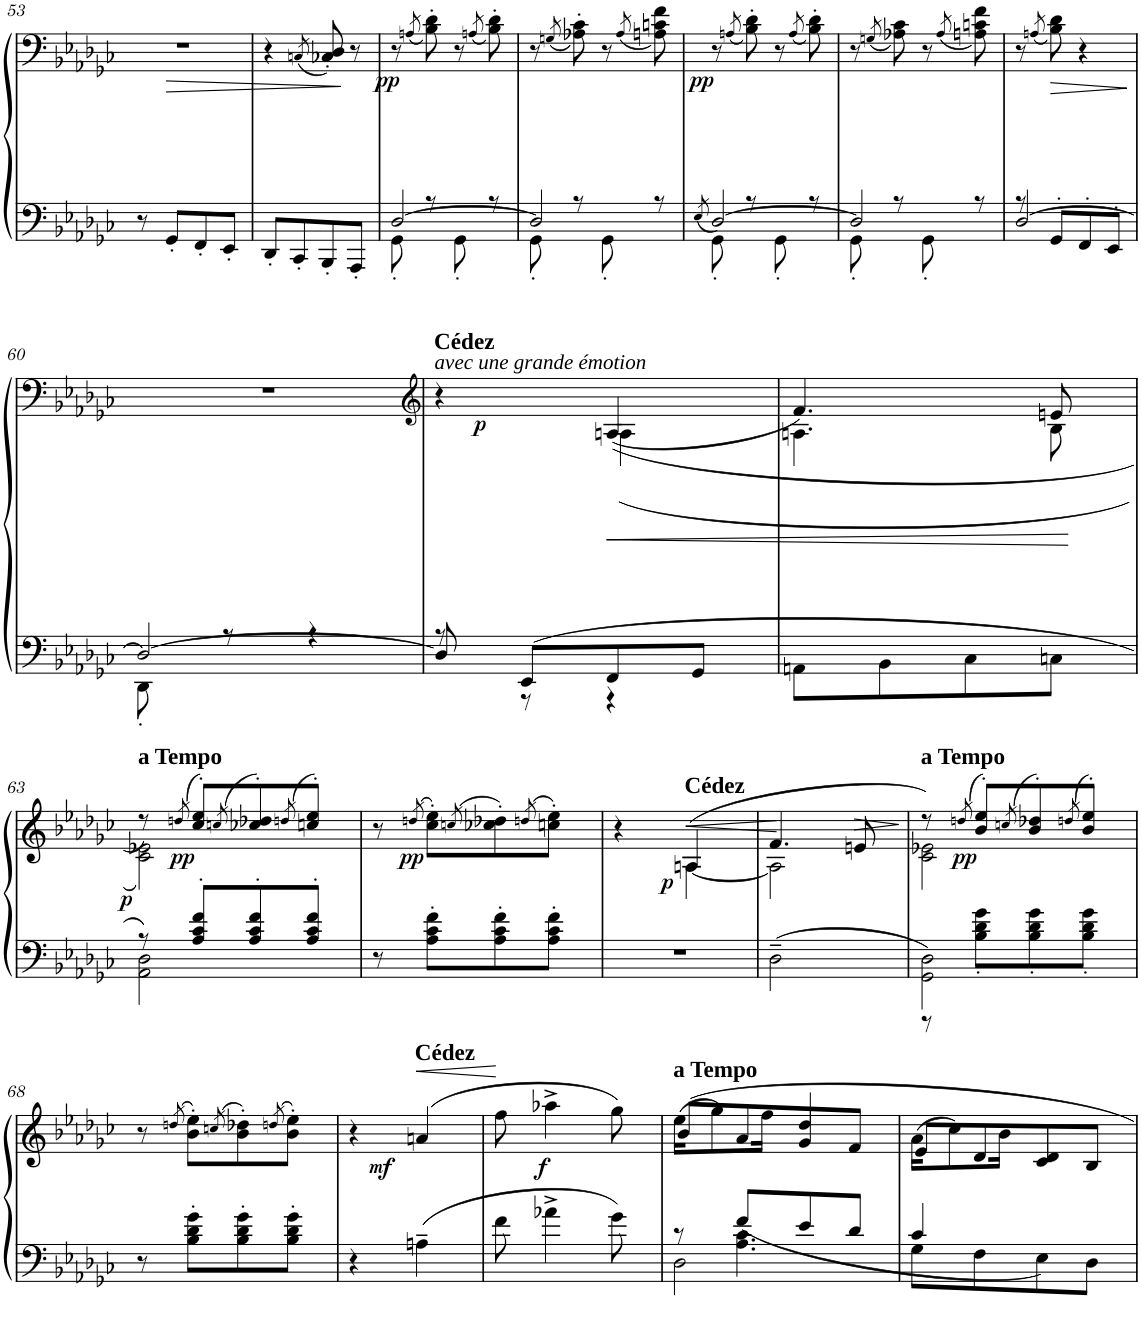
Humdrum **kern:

**kern	**kern	**dynam
*part1	*part1	*part1
*staff2	*staff1	*staff1/2
*I"Piano	*	*
*I'Pno	*	*
!!LO:PB:g=z
*clefF4	*clefF4	*
*k[b-e-a-d-g-c-]	*k[b-e-a-d-g-c-]	*
*	*M2/4	*
=53	=53	=53
8r	2r	.
8GG-'/L	.	.
8FF'/	.	.
8EE-'/J	.	.
=54	=54	=54
8DD-'/L	4r	.
8CC-'/	.	.
.	(8qCn/	.
8BBB-'/	8C-X/' 8D-/')	.
8AAA-'/J	8r	.
=55	=55	=55
*^	*	*
!	!	!	!LO:DY:b
8GG-'\	[>2D-/	8r	pp
.	.	(8qAn/	.
8r	.	8B-\' 8d-\')	.
8GG-'\	.	8r	.
.	.	(8qAn/	.
8r	.	8B-\' 8d-\')	.
=56	=56	=56	=56
8GG-'\	2D-/]	8r	.
.	.	(8qGn/	.
8r	.	8A-X\' 8c-\')	.
8GG-'\	.	8r	.
.	.	(8qA-/	.
8r	.	8An\ 8cn\ 8f\)	.
=57	=57	=57	=57
.	8qE-/	.	.
!	!	!	!LO:DY:b
8GG-'\	[>2D-/	8r	pp
.	.	(<8qAn/	.
8r	.	8B-\' 8d-\')	.
8GG-'\	.	8r	.
.	.	(8qA/	.
8r	.	8B-\' 8d-\')	.
=58	=58	=58	=58
8GG-'\	2D-/]	8r	.
.	.	(8qGn/	.
8r	.	8A-X\ 8c-\)	.
8GG-'\	.	8r	.
.	.	(8qA-/	.
8r	.	8An\ 8cn\ 8f\)	.
=59	=59	=59	=59
8r	[>2D-/	8r	.
.	.	(8qAn/	.
8GG-'/L	.	8B-\ 8d-\)	.
8FF'/	.	4r	.
8EE-'/J	.	.	.
!!LO:LB:g=z
=60	=60	=60	=60
8DD-'\	2D-/_	2r	.
8r	.	.	.
4r	.	.	.
=61	=61	=61	=61
*	*	*clefG2	*
*	*	*^	*
!	!	!LO:TX:a:B:t=Cédez	!	!
!	!	!LO:TX:a:i:t=avec une grande émotion	!	!
!	!	!	!	!LO:DY:b
8r	8D-/]	4r	4ryy	p
8EE-/L	8r	.	.	.
8FF/	4r	(<4A-\	(<(4An/	.
8GG-/J	.	.	.	.
*v	*v	*	*	*
=62	=62	=62	=62
8AAn\L	4.An\	4.f/)	.
8BB-\	.	.	.
8C-\	.	.	.
8Cn\J	8B-\	8en/	.
!!LO:LB:g=z	!!
=63	=63	=63	=63
*^	*	*	*
!	!	!LO:TX:a:B:t=a Tempo	!	!
!	!	!	!	!LO:DY:b
8r	2AA-\ 2D-\	8r)	2c-\ 2e-X\)	p
.	.	(>8qddn/	.	.
!	!	!	!	!LO:DY:b
8A-/' 8c-/' 8f/'L	.	8cc-/' 8ee-/'L)	.	pp
.	.	(>8qccn/	.	.
8A-/' 8c-/' 8f/'	.	8cc-X/' 8dd-X/')	.	.
.	.	(>8qddn/	.	.
8A-/' 8c-/' 8f/'J	.	8ccn/' 8ee-/'J)	.	.
*v	*v	*	*	*
*	*v	*v	*
=64	=64	=64
8r	8r	.
.	(>8qddn/	.
!	!	!LO:DY:b
8A-\' 8c-\' 8f\'L	8cc-\' 8ee-\'L)	pp
.	(>8qccn/	.
8A-\' 8c-\' 8f\'	8cc-X\' 8dd-X\')	.
.	(>8qddn/	.
8A-\' 8c-\' 8f\'J	8ccn\' 8ee-\'J)	.
=65	=65	=65
*	*^	*
2r	4r	4ryy	.
!	!LO:TX:a:B:t=Cédez	!	!
!	!	!	!LO:HP:b
!	!	!	!LO:DY:n=1:b
.	4An/	(>[<4A\	< p
*	*v	*v	*
.	.	[
=66	=66	=66
*	*^	*
2D-~\	4.f/	2A\]	.
!	!	!	!LO:HP:b
.	8en/	.	>
*	*v	*v	*
.	.	]
=67	=67	=67
*^	*^	*
!	!	!LO:TX:a:B:t=a Tempo	!	!
2GG-\ 2D-\	8r	8r	2c-\ 2e-X\)	.
.	.	(>8qddn/	.	.
!	!	!	!	!LO:DY:b
.	8B-\' 8d-\' 8g-\'L	8b-/' 8ee-/'L)	.	pp
.	.	(>8qccn/	.	.
.	8B-\' 8d-\' 8g-\'	8b-/' 8dd-X/')	.	.
.	.	(>8qddn/	.	.
.	8B-\' 8d-\' 8g-\'J	8b-/' 8ee-/'J)	.	.
*v	*v	*	*	*
*	*v	*v	*
!!LO:LB:g=z
=68	=68	=68
8r	8r	.
.	(>8qddn/	.
8B-\' 8d-\' 8g-\'L	8b-\' 8ee-\'L)	.
.	(>8qccn/	.
8B-\' 8d-\' 8g-\'	8b-\' 8dd-X\')	.
.	(>8qddn/	.
8B-\' 8d-\' 8g-\'J	8b-\' 8ee-\'J)	.
=69	=69	=69
4r	4r	.
!	!LO:TX:a:B:t=Cédez	!
!	!	!LO:HP:b
!	!	!LO:DY:n=1:b
4An~\	(4an/	< mf
.	.	[
=70	=70	=70
8f\	8ff\	.
!	!	!LO:DY:b
4a-X^\	4aa-X^\	f
8g-\	8gg-\)	.
=71	=71	=71
*^	*^	*
*	*^	*	*	*
!	!	!	!LO:TX:a:B:t=a Tempo	!	!
8r	8ryy	2D-\	8b-/L	(>16ee-\KL	.
.	.	.	.	8gg-\)	.
8f/L	4.A-\ 4.c-\	.	8a-/	.	.
.	.	.	.	16ff\Jk	.
8e-/	.	.	8g-/	4dd-/	.
8d-/J	.	.	8f/J	.	.
*	*v	*v	*	*	*
=72	=72	=72	=72	=72
4c-/	8G-\L	8e-/L	(>16a-\KL	.
.	.	.	8cc-\)	.
.	8F\	8d-/	.	.
.	.	.	16b-\Jk	.
4ryy	8E-\	8c-/	4d-/	.
.	8D-\J	8B-/J	.	.
*v	*v	*	*	*
*	*v	*v	*
=	=	=
*-	*-	*-
